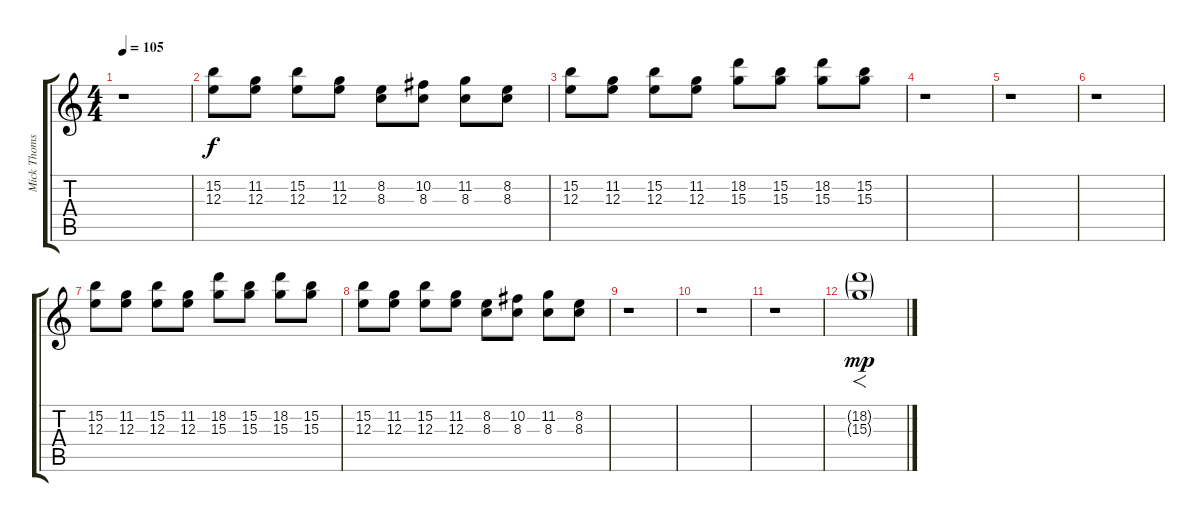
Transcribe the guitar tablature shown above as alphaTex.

\track ("Mick Thomson (Guitar Lead)" "Mick Thoms") {instrument distortionguitar}
\staff {score tabs}
\tuning (Db4 Ab3 E3 B2 Gb2 B1) {hide}
\ts (4 4)
\tempo 105
\clef g2
\ks c
r.1{dy f} |
(15.2 12.3).8 (11.2 12.3).8 (15.2 12.3).8 (11.2 12.3).8 (8.2 8.3).8 (10.2 8.3).8 (11.2 8.3).8 (8.2 8.3).8 |
(15.2 12.3).8 (11.2 12.3).8 (15.2 12.3).8 (11.2 12.3).8 (18.2 15.3).8 (15.2 15.3).8 (18.2 15.3).8 (15.2 15.3).8 |
r.1 |
r.1 |
r.1 |
(15.2 12.3).8 (11.2 12.3).8 (15.2 12.3).8 (11.2 12.3).8 (18.2 15.3).8 (15.2 15.3).8 (18.2 15.3).8 (15.2 15.3).8 |
(15.2 12.3).8 (11.2 12.3).8 (15.2 12.3).8 (11.2 12.3).8 (8.2 8.3).8 (10.2 8.3).8 (11.2 8.3).8 (8.2 8.3).8 |
r.1 |
r.1 |
r.1 |
(18.2{g} 15.3{g}).1{f dy mp}
